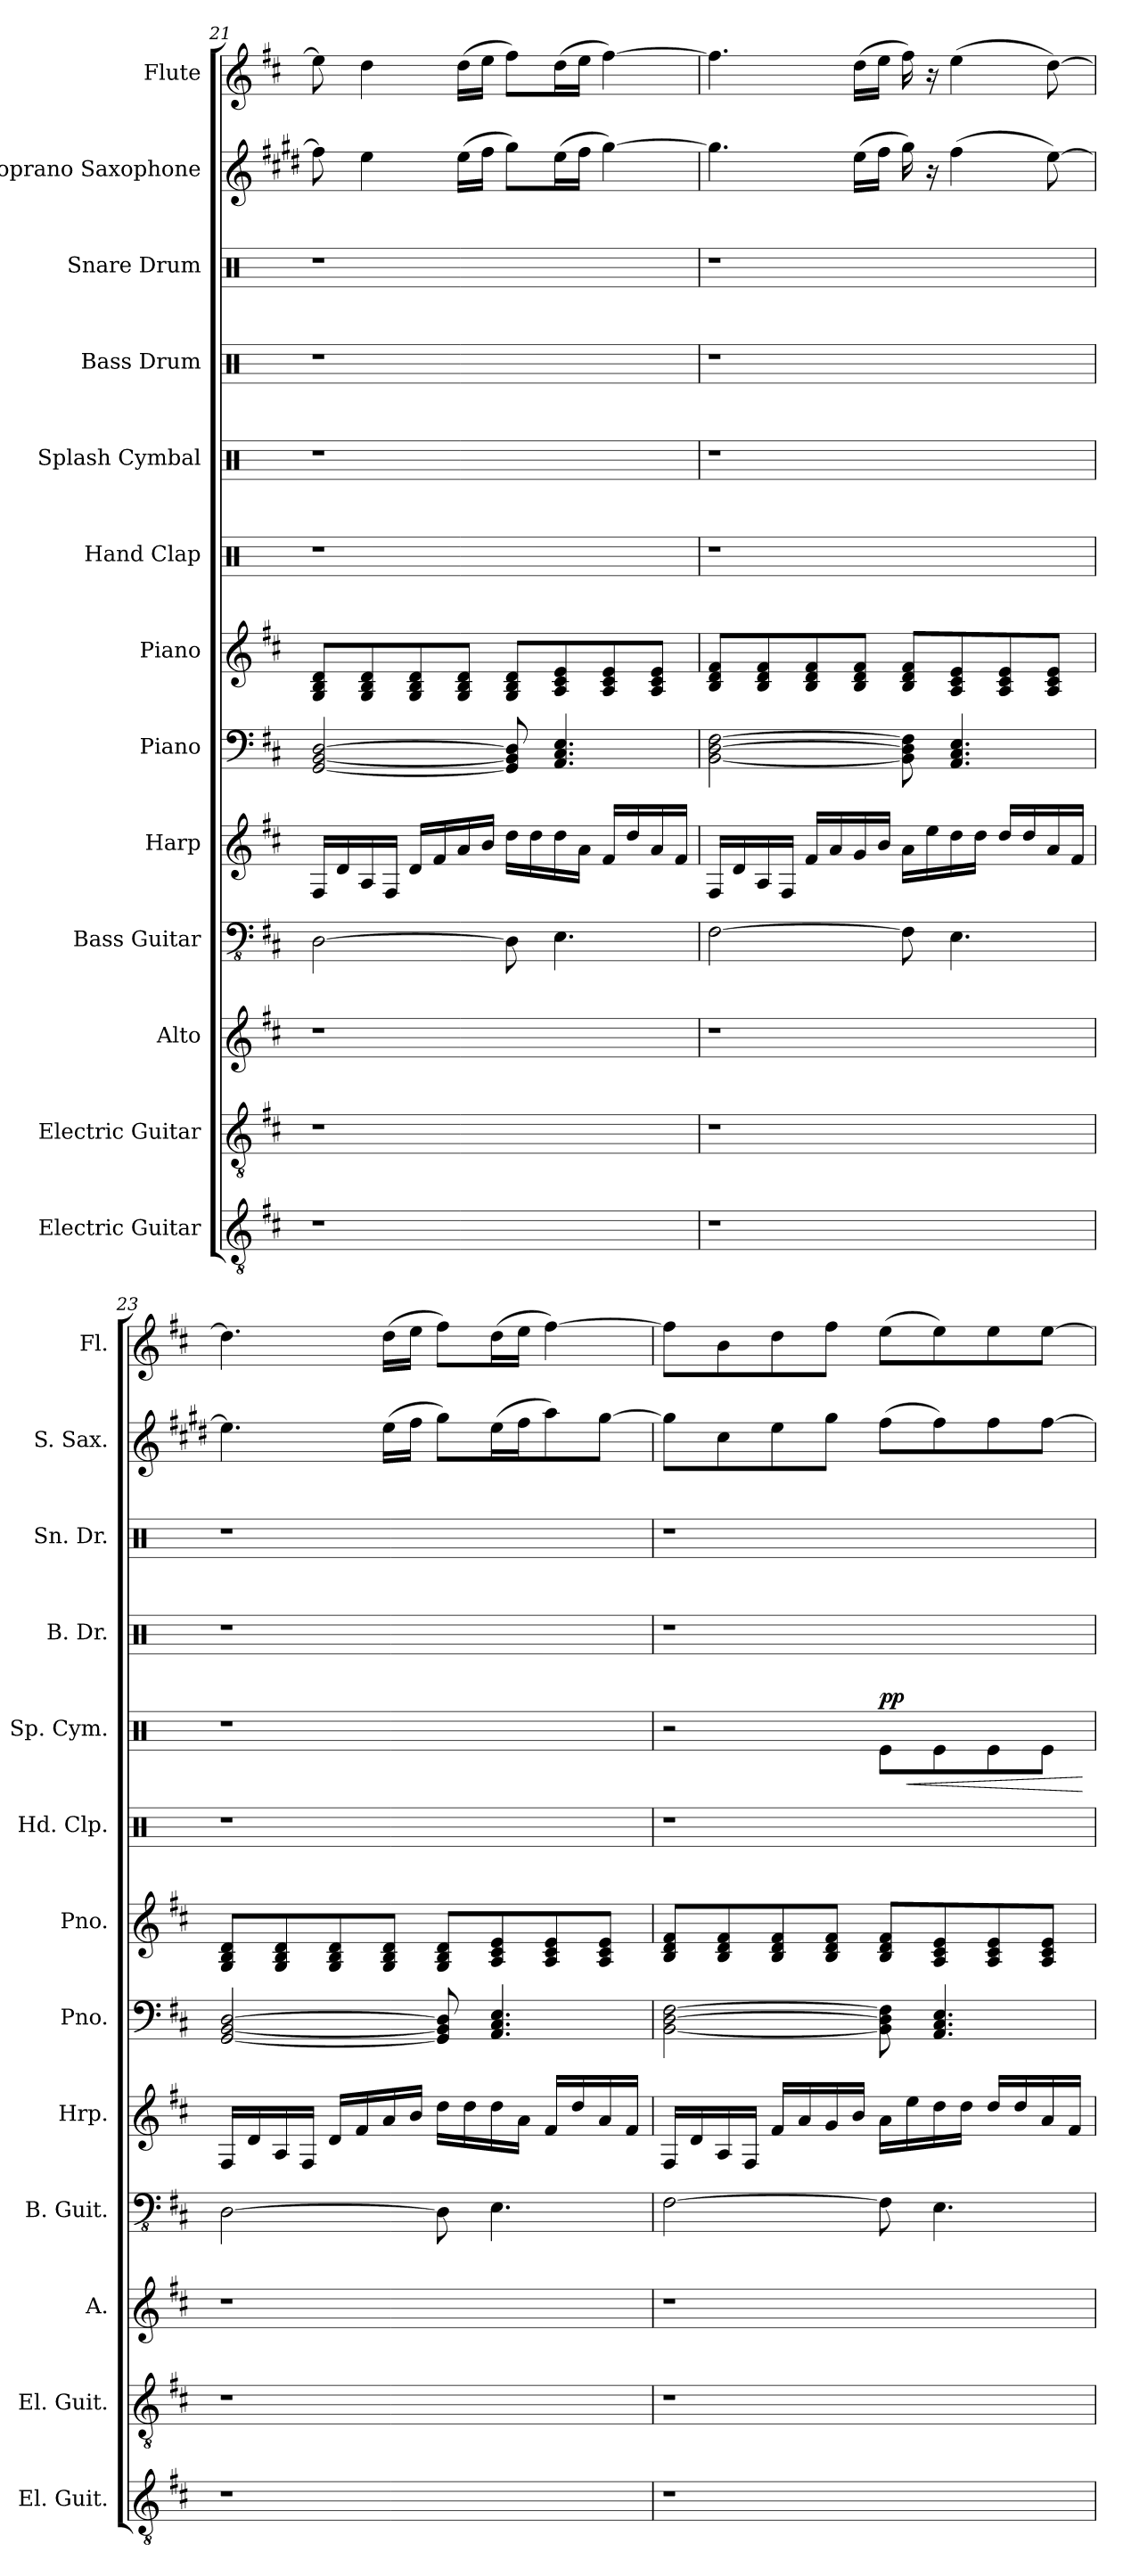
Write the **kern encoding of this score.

**kern	**kern	**kern	**kern	**kern	**kern	**kern	**kern	**kern	**dynam	**kern	**kern	**kern	**kern
*part13	*part12	*part11	*part10	*part9	*part8	*part7	*part6	*part5	*part5	*part4	*part3	*part2	*part1
*staff13	*staff12	*staff11	*staff10	*staff9	*staff8	*staff7	*staff6	*staff5	*staff5	*staff4	*staff3	*staff2	*staff1
*I"Electric Guitar	*I"Electric Guitar	*I"Alto	*I"Bass Guitar	*I"Harp	*I"Piano	*I"Piano	*I"Hand Clap	*I"Splash Cymbal	*	*I"Bass Drum	*I"Snare Drum	*I"Soprano Saxophone	*I"Flute
*I'El. Guit.	*I'El. Guit.	*I'A.	*I'B. Guit.	*I'Hrp.	*I'Pno.	*I'Pno.	*I'Hd. Clp.	*I'Sp. Cym.	*	*I'B. Dr.	*I'Sn. Dr.	*I'S. Sax.	*I'Fl.
*clefGv2	*clefGv2	*clefG2	*clefFv4	*clefG2	*clefF4	*clefG2	*clefX	*clefX	*	*clefX	*clefX	*clefG2	*clefG2
*	*	*	*	*	*	*	*	*	*	*	*	*ITrd1c2	*
*k[f#c#]	*k[f#c#]	*k[f#c#]	*k[f#c#]	*k[f#c#]	*k[f#c#]	*k[f#c#]	*k[]	*k[]	*	*k[]	*k[]	*k[f#c#]	*k[f#c#]
=21	=21	=21	=21	=21	=21	=21	=21	=21	=21	=21	=21	=21	=21
1r	1r	1r	[2DD\	16F#/LL	[2GG/ [2BB/ [2D/	8G/ 8B/ 8d/L	1r	1r	.	1r	1r	8ee\]	8ee\]
.	.	.	.	16d/	.	.	.	.	.	.	.	.	.
.	.	.	.	16A/	.	8G/ 8B/ 8d/	.	.	.	.	.	4dd\	4dd\
.	.	.	.	16F#/JJ	.	.	.	.	.	.	.	.	.
.	.	.	.	16d/LL	.	8G/ 8B/ 8d/	.	.	.	.	.	.	.
.	.	.	.	16f#/	.	.	.	.	.	.	.	.	.
.	.	.	.	16a/	.	8G/ 8B/ 8d/J	.	.	.	.	.	(16dd\LL	(16dd\LL
.	.	.	.	16b/JJ	.	.	.	.	.	.	.	16ee\JJ	16ee\JJ
.	.	.	8DD\]	16dd\LL	8GG/] 8BB/] 8D/]	8G/ 8B/ 8d/L	.	.	.	.	.	8ff#\L)	8ff#\L)
.	.	.	.	16dd\	.	.	.	.	.	.	.	.	.
.	.	.	4.EE\	16dd\	4.AA/ 4.C#/ 4.E/	8A/ 8c#/ 8e/	.	.	.	.	.	(16dd\L	(16dd\L
.	.	.	.	16a\JJ	.	.	.	.	.	.	.	16ee\JJ	16ee\JJ
.	.	.	.	16f#/LL	.	8A/ 8c#/ 8e/	.	.	.	.	.	[4ff#\)	[4ff#\)
.	.	.	.	16dd/	.	.	.	.	.	.	.	.	.
.	.	.	.	16a/	.	8A/ 8c#/ 8e/J	.	.	.	.	.	.	.
.	.	.	.	16f#/JJ	.	.	.	.	.	.	.	.	.
!!LO:PB:g=z
=22	=22	=22	=22	=22	=22	=22	=22	=22	=22	=22	=22	=22	=22
1r	1r	1r	[2FF#\	16F#/LL	[2BB\ [2D\ [2F#\	8B/ 8d/ 8f#/L	1r	1r	.	1r	1r	4.ff#\]	4.ff#\]
.	.	.	.	16d/	.	.	.	.	.	.	.	.	.
.	.	.	.	16A/	.	8B/ 8d/ 8f#/	.	.	.	.	.	.	.
.	.	.	.	16F#/JJ	.	.	.	.	.	.	.	.	.
.	.	.	.	16f#/LL	.	8B/ 8d/ 8f#/	.	.	.	.	.	.	.
.	.	.	.	16a/	.	.	.	.	.	.	.	.	.
.	.	.	.	16g/	.	8B/ 8d/ 8f#/J	.	.	.	.	.	(16dd\LL	(16dd\LL
.	.	.	.	16b/JJ	.	.	.	.	.	.	.	16ee\JJ	16ee\JJ
.	.	.	8FF#\]	16a\LL	8BB\] 8D\] 8F#\]	8B/ 8d/ 8f#/L	.	.	.	.	.	16ff#\)	16ff#\)
.	.	.	.	16ee\	.	.	.	.	.	.	.	16r	16r
.	.	.	4.EE\	16dd\	4.AA/ 4.C#/ 4.E/	8A/ 8c#/ 8e/	.	.	.	.	.	(4ee\	(4ee\
.	.	.	.	16dd\JJ	.	.	.	.	.	.	.	.	.
.	.	.	.	16dd/LL	.	8A/ 8c#/ 8e/	.	.	.	.	.	.	.
.	.	.	.	16dd/	.	.	.	.	.	.	.	.	.
.	.	.	.	16a/	.	8A/ 8c#/ 8e/J	.	.	.	.	.	[8dd\)	[8dd\)
.	.	.	.	16f#/JJ	.	.	.	.	.	.	.	.	.
=23	=23	=23	=23	=23	=23	=23	=23	=23	=23	=23	=23	=23	=23
1r	1r	1r	[2DD\	16F#/LL	[2GG/ [2BB/ [2D/	8G/ 8B/ 8d/L	1r	1r	.	1r	1r	4.dd\]	4.dd\]
.	.	.	.	16d/	.	.	.	.	.	.	.	.	.
.	.	.	.	16A/	.	8G/ 8B/ 8d/	.	.	.	.	.	.	.
.	.	.	.	16F#/JJ	.	.	.	.	.	.	.	.	.
.	.	.	.	16d/LL	.	8G/ 8B/ 8d/	.	.	.	.	.	.	.
.	.	.	.	16f#/	.	.	.	.	.	.	.	.	.
.	.	.	.	16a/	.	8G/ 8B/ 8d/J	.	.	.	.	.	(16dd\LL	(16dd\LL
.	.	.	.	16b/JJ	.	.	.	.	.	.	.	16ee\JJ	16ee\JJ
.	.	.	8DD\]	16dd\LL	8GG/] 8BB/] 8D/]	8G/ 8B/ 8d/L	.	.	.	.	.	8ff#\L)	8ff#\L)
.	.	.	.	16dd\	.	.	.	.	.	.	.	.	.
.	.	.	4.EE\	16dd\	4.AA/ 4.C#/ 4.E/	8A/ 8c#/ 8e/	.	.	.	.	.	(16dd\L	(16dd\L
.	.	.	.	16a\JJ	.	.	.	.	.	.	.	16ee\J	16ee\JJ
.	.	.	.	16f#/LL	.	8A/ 8c#/ 8e/	.	.	.	.	.	8gg\)	[4ff#\)
.	.	.	.	16dd/	.	.	.	.	.	.	.	.	.
.	.	.	.	16a/	.	8A/ 8c#/ 8e/J	.	.	.	.	.	[8ff#\J	.
.	.	.	.	16f#/JJ	.	.	.	.	.	.	.	.	.
=24	=24	=24	=24	=24	=24	=24	=24	=24	=24	=24	=24	=24	=24
1r	1r	1r	[2FF#\	16F#/LL	[2BB\ [2D\ [2F#\	8B/ 8d/ 8f#/L	1r	2r	.	1r	1r	8ff#\L]	8ff#\L]
.	.	.	.	16d/	.	.	.	.	.	.	.	.	.
.	.	.	.	16A/	.	8B/ 8d/ 8f#/	.	.	.	.	.	8b\	8b\
.	.	.	.	16F#/JJ	.	.	.	.	.	.	.	.	.
.	.	.	.	16f#/LL	.	8B/ 8d/ 8f#/	.	.	.	.	.	8dd\	8dd\
.	.	.	.	16a/	.	.	.	.	.	.	.	.	.
.	.	.	.	16g/	.	8B/ 8d/ 8f#/J	.	.	.	.	.	8ff#\J	8ff#\J
.	.	.	.	16b/JJ	.	.	.	.	.	.	.	.	.
!	!	!	!	!	!	!	!	!	!LO:HP:b	!	!	!	!
!	!	!	!	!	!	!	!	!	!LO:DY:n=1:a	!	!	!	!
.	.	.	8FF#\]	16a\LL	8BB\] 8D\] 8F#\]	8B/ 8d/ 8f#/L	.	8Re\L	< pp	.	.	(8ee\L	(8ee\L
.	.	.	.	16ee\	.	.	.	.	.	.	.	.	.
.	.	.	4.EE\	16dd\	4.AA/ 4.C#/ 4.E/	8A/ 8c#/ 8e/	.	8Re\	.	.	.	8ee\)	8ee\)
.	.	.	.	16dd\JJ	.	.	.	.	.	.	.	.	.
.	.	.	.	16dd/LL	.	8A/ 8c#/ 8e/	.	8Re\	.	.	.	8ee\	8ee\
.	.	.	.	16dd/	.	.	.	.	.	.	.	.	.
.	.	.	.	16a/	.	8A/ 8c#/ 8e/J	.	8Re\J	.	.	.	[8ee\J	[8ee\J
.	.	.	.	16f#/JJ	.	.	.	.	.	.	.	.	.
.	.	.	.	.	.	.	.	.	[	.	.	.	.
=	=	=	=	=	=	=	=	=	=	=	=	=	=
*-	*-	*-	*-	*-	*-	*-	*-	*-	*-	*-	*-	*-	*-
